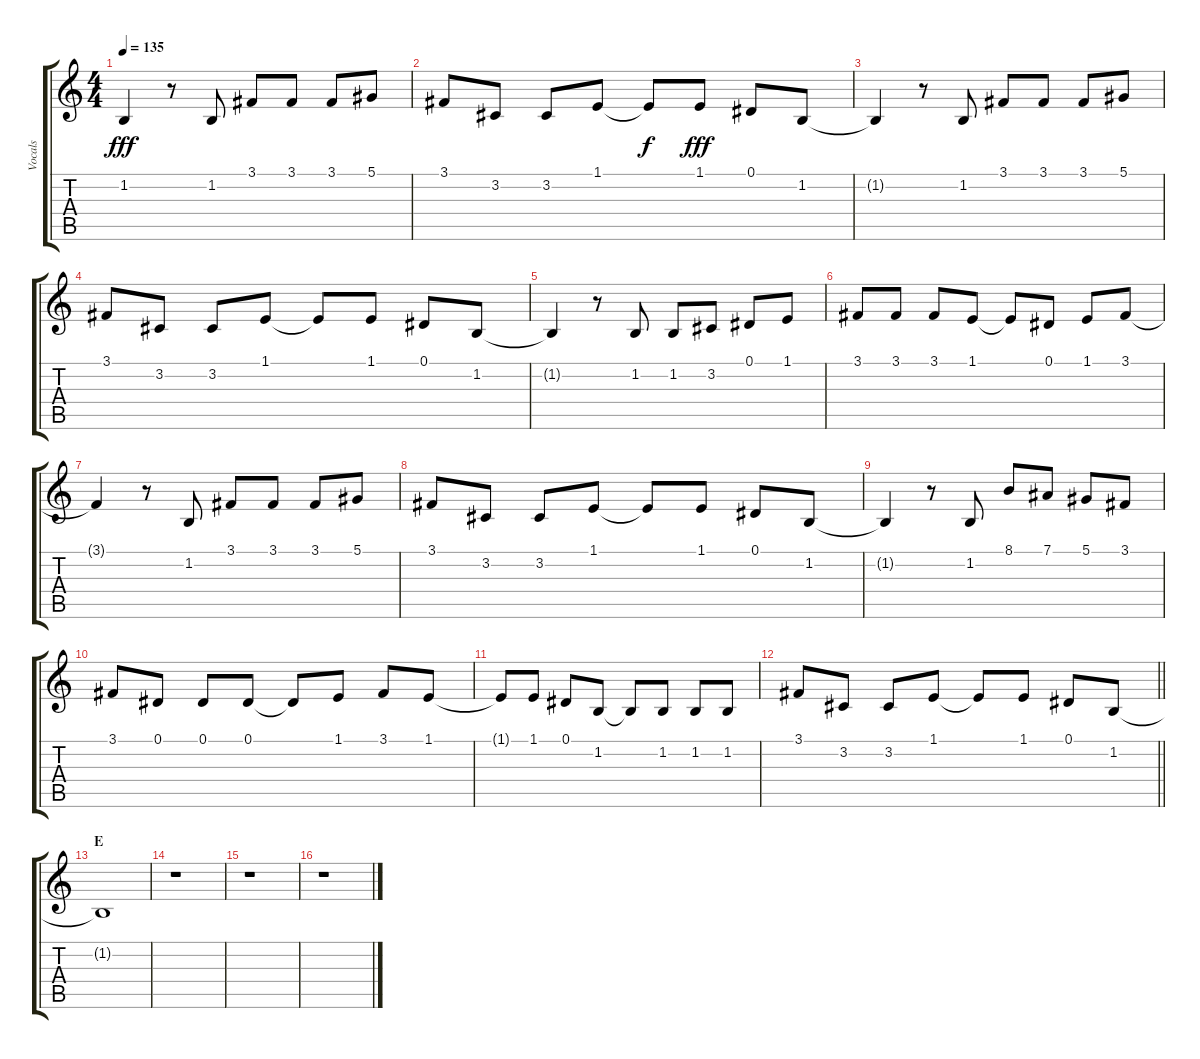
\track ("Vocals" "Vocals") {instrument voiceoohs}
\staff {score tabs}
\tuning (Eb4 Bb3 Gb3 Db3 Ab2 Eb2) {hide}
\ts (4 4)
\tempo 135
\clef g2
\ks c
1.2{t}.4{dy fff} r.8 1.2.8 3.1.8 3.1.8 3.1.8 5.1.8 |
3.1.8 3.2.8 3.2.8 1.1.8 1.1{t}.8{dy f} 1.1.8{dy fff} 0.1.8 1.2.8 |
1.2{t}.4 r.8 1.2.8 3.1.8 3.1.8 3.1.8 5.1.8 |
3.1.8 3.2.8 3.2.8 1.1.8 1.1{t}.8 1.1.8 0.1.8 1.2.8 |
1.2{t}.4 r.8 1.2.8 1.2.8 3.2.8 0.1.8 1.1.8 |
3.1.8 3.1.8 3.1.8 1.1.8 1.1{t}.8 0.1.8 1.1.8 3.1.8 |
3.1{t}.4 r.8 1.2.8 3.1.8 3.1.8 3.1.8 5.1.8 |
3.1.8 3.2.8 3.2.8 1.1.8 1.1{t}.8 1.1.8 0.1.8 1.2.8 |
1.2{t}.4 r.8 1.2.8 8.1.8 7.1.8 5.1.8 3.1.8 |
3.1.8 0.1.8 0.1.8 0.1.8 0.1{t}.8 1.1.8 3.1.8 1.1.8 |
1.1{t}.8 1.1.8 0.1.8 1.2.8 1.2{t}.8 1.2.8 1.2.8 1.2.8 |
\barLineRight lightlight
3.1.8 3.2.8 3.2.8 1.1.8 1.1{t}.8 1.1.8 0.1.8 1.2.8 |
\section ("" "E")
1.2{t}.1 |
r.1 |
r.1 |
r.1
